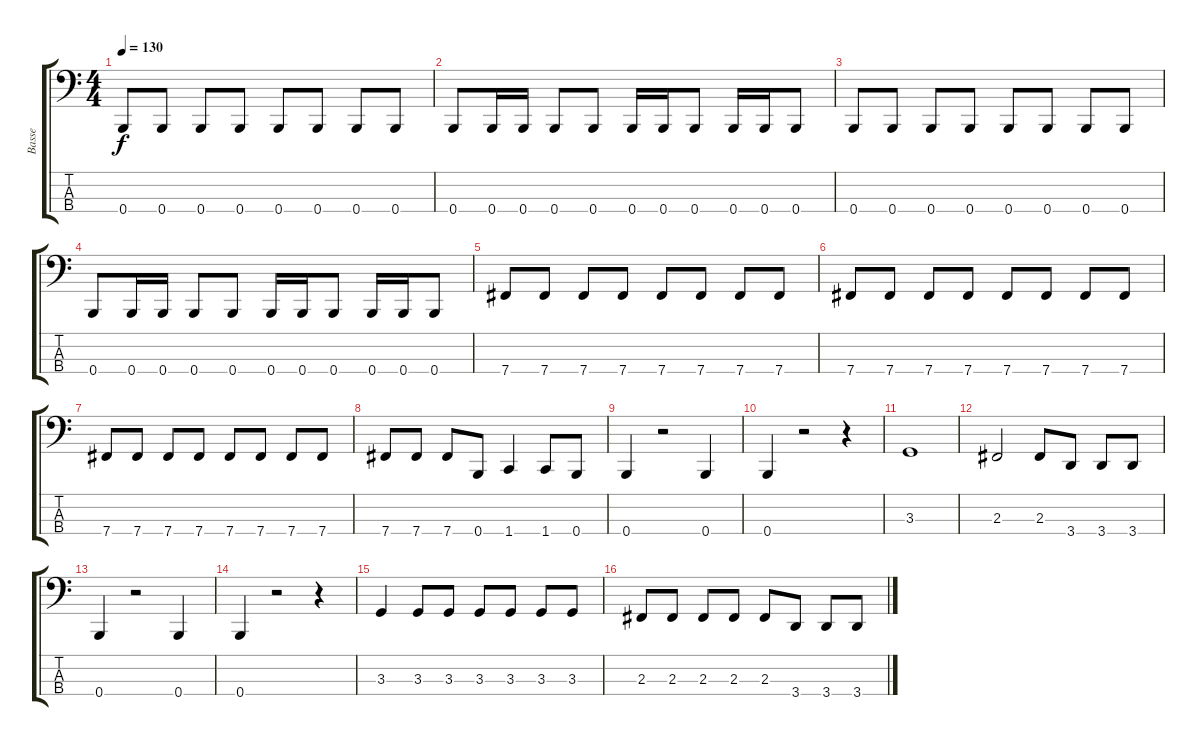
\track ("Basse" "Basse") {instrument electricbasspick}
\staff {score tabs}
\tuning (D2 A1 E1 B0) {hide}
\ts (4 4)
\tempo 130
\clef f4
\ks c
0.4.8{dy f} 0.4.8 0.4.8 0.4.8 0.4.8 0.4.8 0.4.8 0.4.8 |
0.4.8 0.4.16 0.4.16 0.4.8 0.4.8 0.4.16 0.4.16 0.4.8 0.4.16 0.4.16 0.4.8 |
0.4.8 0.4.8 0.4.8 0.4.8 0.4.8 0.4.8 0.4.8 0.4.8 |
0.4.8 0.4.16 0.4.16 0.4.8 0.4.8 0.4.16 0.4.16 0.4.8 0.4.16 0.4.16 0.4.8 |
7.4.8 7.4.8 7.4.8 7.4.8 7.4.8 7.4.8 7.4.8 7.4.8 |
7.4.8 7.4.8 7.4.8 7.4.8 7.4.8 7.4.8 7.4.8 7.4.8 |
7.4.8 7.4.8 7.4.8 7.4.8 7.4.8 7.4.8 7.4.8 7.4.8 |
7.4.8 7.4.8 7.4.8 0.4.8 1.4.4 1.4.8 0.4.8 |
0.4.4 r.2 0.4.4 |
0.4.4 r.2 r.4 |
3.3.1 |
2.3.2 2.3.8 3.4.8 3.4.8 3.4.8 |
0.4.4 r.2 0.4.4 |
0.4.4 r.2 r.4 |
3.3.4 3.3.8 3.3.8 3.3.8 3.3.8 3.3.8 3.3.8 |
2.3.8 2.3.8 2.3.8 2.3.8 2.3.8 3.4.8 3.4.8 3.4.8
